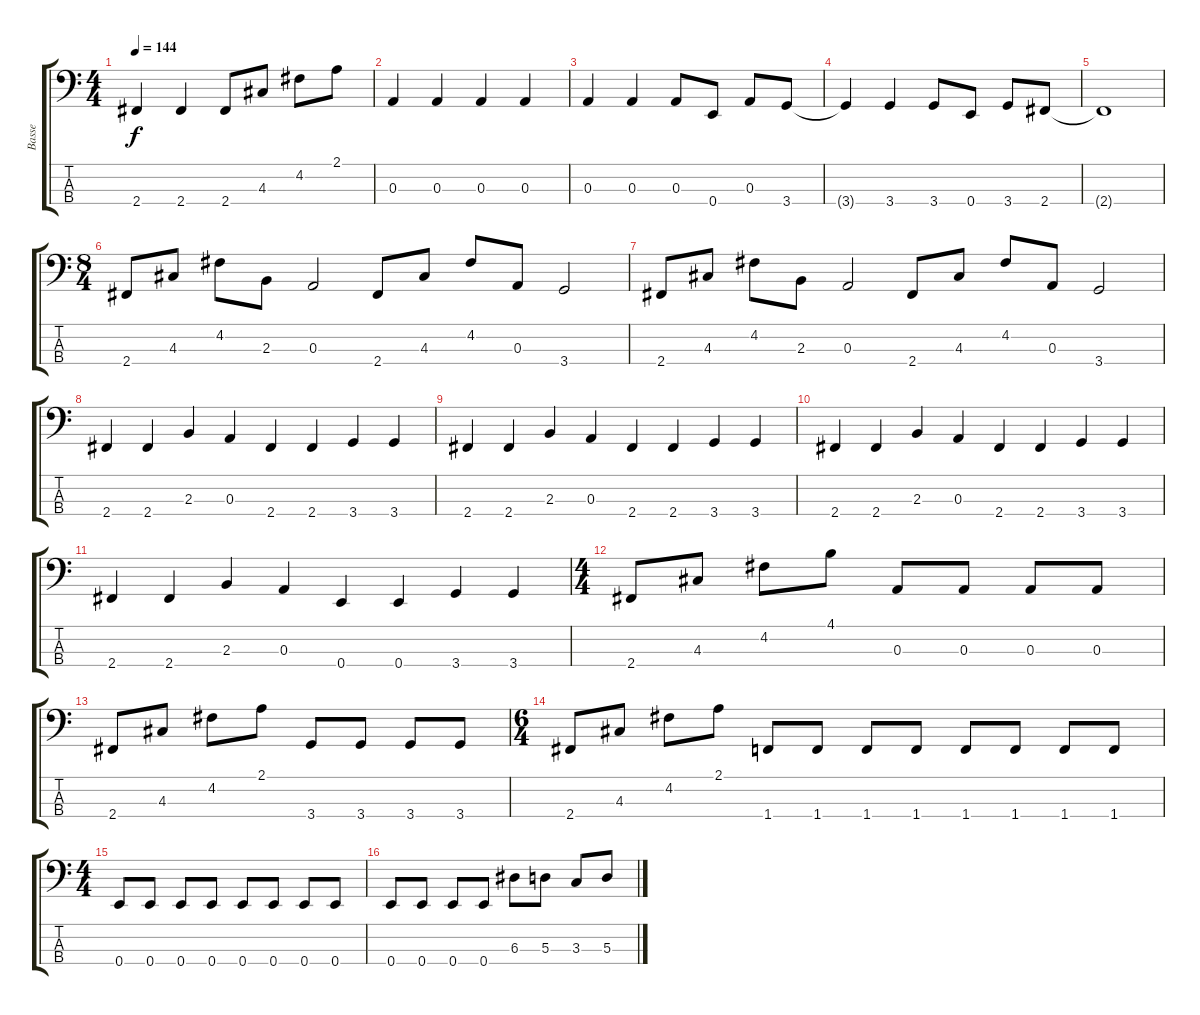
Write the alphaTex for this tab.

\track ("Basse" "Basse") {instrument electricbassfinger}
\staff {score tabs}
\tuning (G2 D2 A1 E1) {hide}
\ts (4 4)
\tempo 144
\clef f4
\ks c
2.4{t}.4{dy f} 2.4.4 2.4.8 4.3.8 4.2.8 2.1.8 |
0.3.4 0.3.4 0.3.4 0.3.4 |
0.3.4 0.3.4 0.3.8 0.4.8 0.3.8 3.4.8 |
3.4{t}.4 3.4.4 3.4.8 0.4.8 3.4.8 2.4.8 |
2.4{t}.1 |
\ts (8 4)
2.4.8 4.3.8 4.2.8 2.3.8 0.3.2 2.4.8 4.3.8 4.2.8 0.3.8 3.4.2 |
2.4.8 4.3.8 4.2.8 2.3.8 0.3.2 2.4.8 4.3.8 4.2.8 0.3.8 3.4.2 |
2.4.4 2.4.4 2.3.4 0.3.4 2.4.4 2.4.4 3.4.4 3.4.4 |
2.4.4 2.4.4 2.3.4 0.3.4 2.4.4 2.4.4 3.4.4 3.4.4 |
2.4.4 2.4.4 2.3.4 0.3.4 2.4.4 2.4.4 3.4.4 3.4.4 |
2.4.4 2.4.4 2.3.4 0.3.4 0.4.4 0.4.4 3.4.4 3.4.4 |
\ts (4 4)
2.4.8 4.3.8 4.2.8 4.1.8 0.3.8 0.3.8 0.3.8 0.3.8 |
2.4.8 4.3.8 4.2.8 2.1.8 3.4.8 3.4.8 3.4.8 3.4.8 |
\ts (6 4)
2.4.8 4.3.8 4.2.8 2.1.8 1.4.8 1.4.8 1.4.8 1.4.8 1.4.8 1.4.8 1.4.8 1.4.8 |
\ts (4 4)
0.4.8 0.4.8 0.4.8 0.4.8 0.4.8 0.4.8 0.4.8 0.4.8 |
0.4.8 0.4.8 0.4.8 0.4.8 6.3.8 5.3.8 3.3.8 5.3.8
